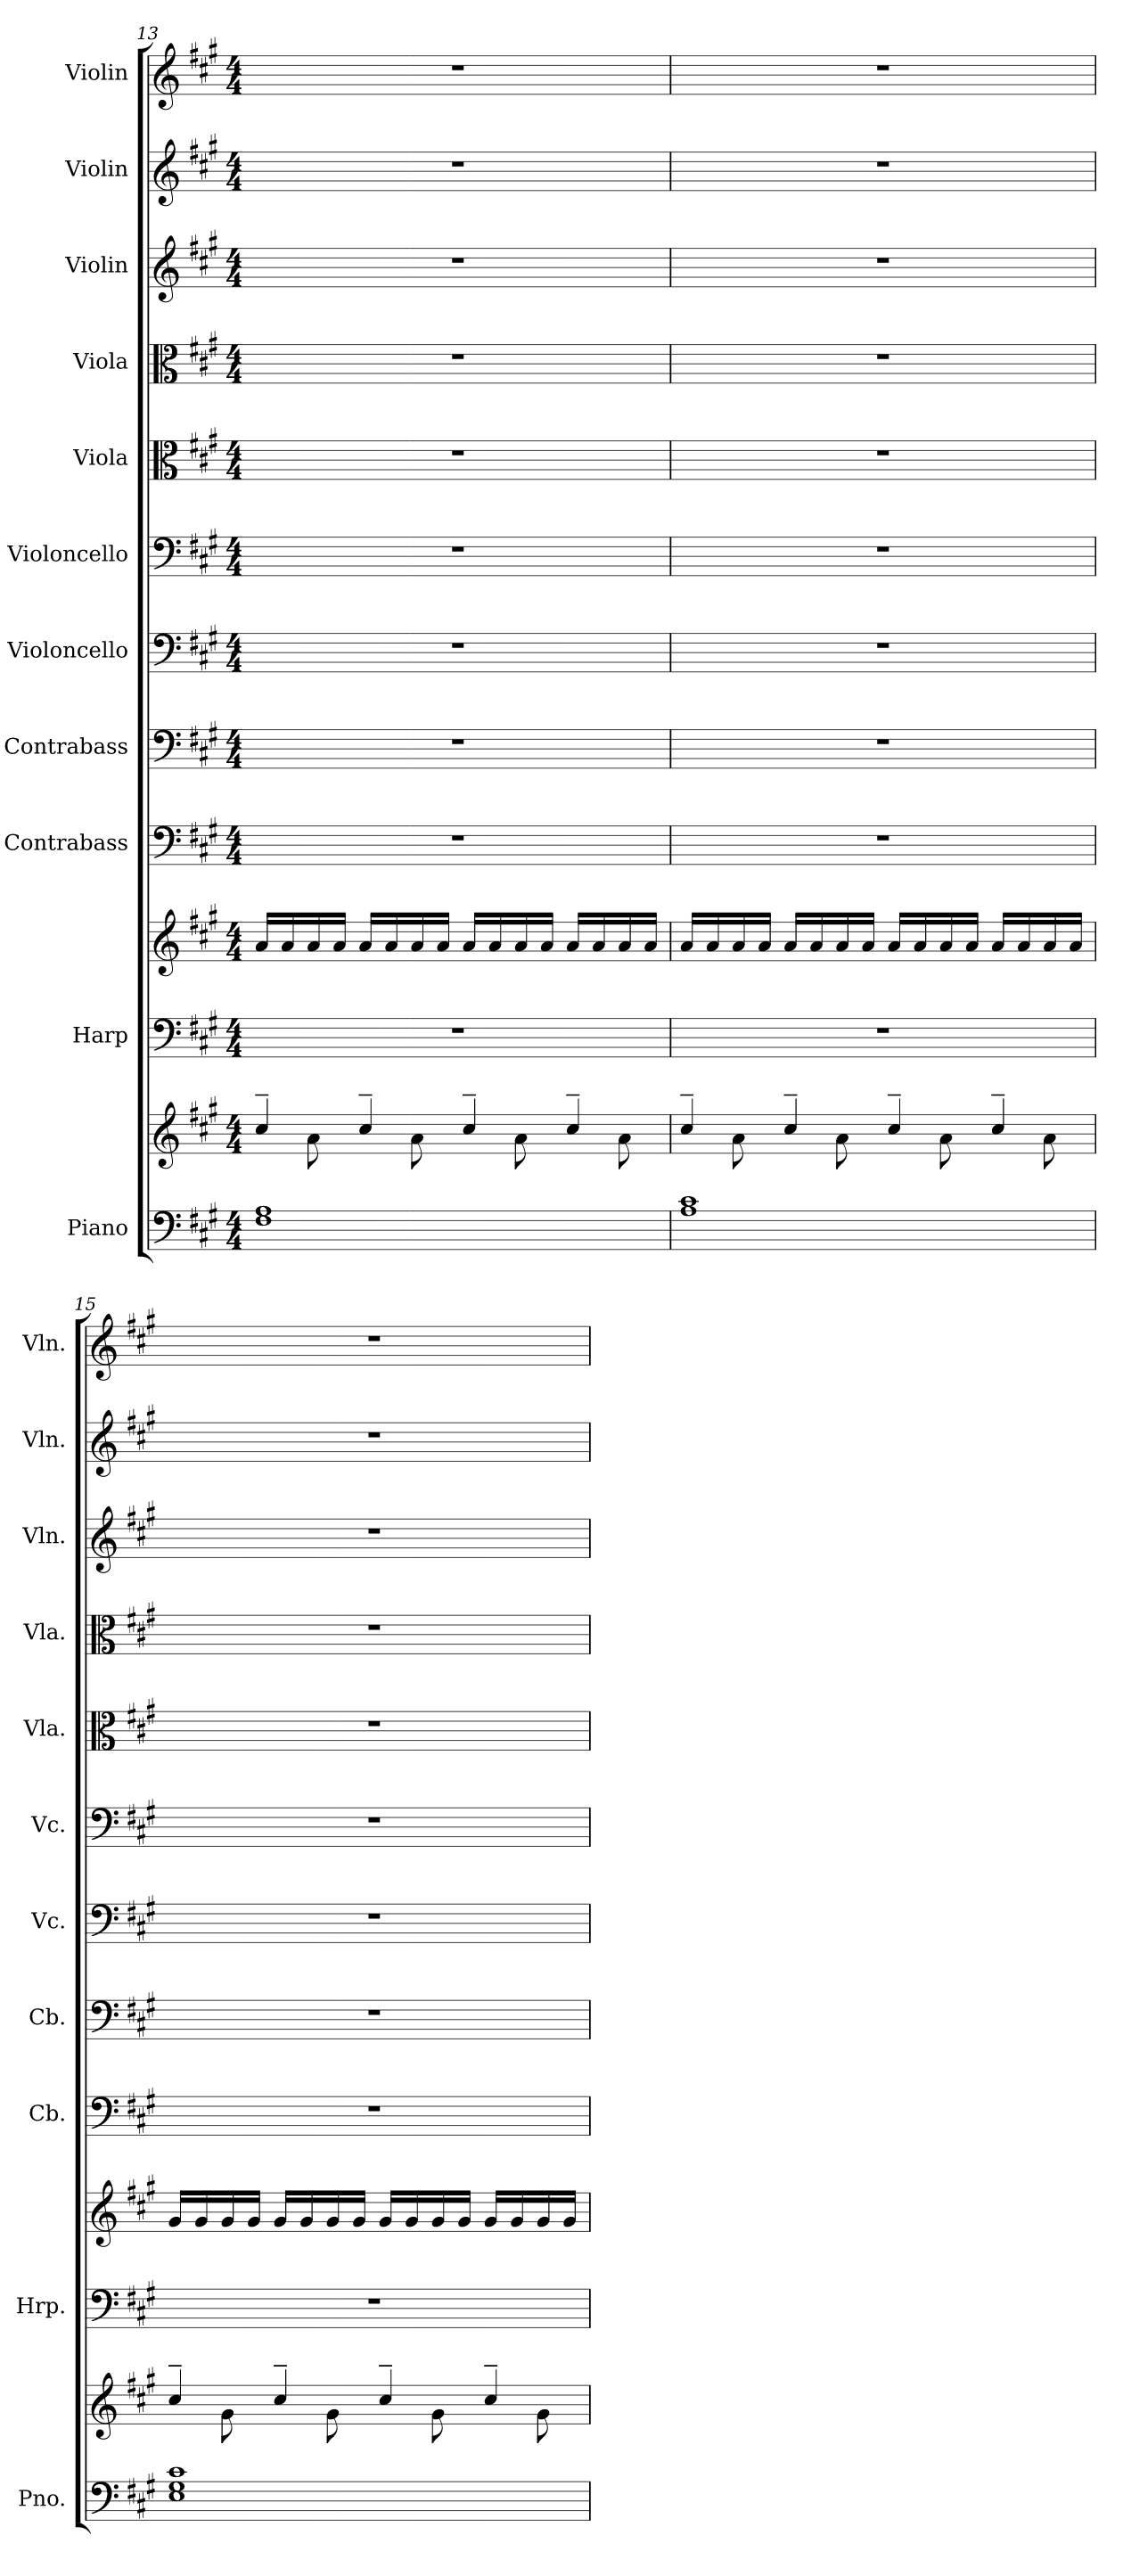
**kern	**kern	**kern	**kern	**kern	**kern	**kern	**kern	**kern	**kern	**kern	**kern	**kern
*part11	*part11	*part10	*part10	*part9	*part8	*part7	*part6	*part5	*part4	*part3	*part2	*part1
*staff13	*staff12	*staff11	*staff10	*staff9	*staff8	*staff7	*staff6	*staff5	*staff4	*staff3	*staff2	*staff1
*I"Piano	*	*I"Harp	*	*I"Contrabass	*I"Contrabass	*I"Violoncello	*I"Violoncello	*I"Viola	*I"Viola	*I"Violin	*I"Violin	*I"Violin
*I'Pno.	*	*I'Hrp.	*	*I'Cb.	*I'Cb.	*I'Vc.	*I'Vc.	*I'Vla.	*I'Vla.	*I'Vln.	*I'Vln.	*I'Vln.
!!LO:PB:g=z
*clefF4	*clefG2	*clefF4	*clefG2	*clefF4	*clefF4	*clefF4	*clefF4	*clefC3	*clefC3	*clefG2	*clefG2	*clefG2
*	*	*	*	*ITrd7c12	*ITrd7c12	*	*	*	*	*	*	*
*k[f#c#g#]	*k[f#c#g#]	*k[f#c#g#]	*k[f#c#g#]	*k[f#c#g#]	*k[f#c#g#]	*k[f#c#g#]	*k[f#c#g#]	*k[f#c#g#]	*k[f#c#g#]	*k[f#c#g#]	*k[f#c#g#]	*k[f#c#g#]
*M4/4	*M4/4	*M4/4	*M4/4	*M4/4	*M4/4	*M4/4	*M4/4	*M4/4	*M4/4	*M4/4	*M4/4	*M4/4
=13	=13	=13	=13	=13	=13	=13	=13	=13	=13	=13	=13	=13
*	*^	*	*	*	*	*	*	*	*	*	*	*
1F# 1A	4cc#~/	8ryy	1r	16a/LL	1r	1r	1r	1r	1r	1r	1r	1r	1r
.	.	.	.	16a/	.	.	.	.	.	.	.	.	.
.	.	8a\	.	16a/	.	.	.	.	.	.	.	.	.
.	.	.	.	16a/JJ	.	.	.	.	.	.	.	.	.
.	4cc#~/	8ryy	.	16a/LL	.	.	.	.	.	.	.	.	.
.	.	.	.	16a/	.	.	.	.	.	.	.	.	.
.	.	8a\	.	16a/	.	.	.	.	.	.	.	.	.
.	.	.	.	16a/JJ	.	.	.	.	.	.	.	.	.
.	4cc#~/	8ryy	.	16a/LL	.	.	.	.	.	.	.	.	.
.	.	.	.	16a/	.	.	.	.	.	.	.	.	.
.	.	8a\	.	16a/	.	.	.	.	.	.	.	.	.
.	.	.	.	16a/JJ	.	.	.	.	.	.	.	.	.
.	4cc#~/	8ryy	.	16a/LL	.	.	.	.	.	.	.	.	.
.	.	.	.	16a/	.	.	.	.	.	.	.	.	.
.	.	8a\	.	16a/	.	.	.	.	.	.	.	.	.
.	.	.	.	16a/JJ	.	.	.	.	.	.	.	.	.
=14	=14	=14	=14	=14	=14	=14	=14	=14	=14	=14	=14	=14	=14
1A 1c#	4cc#~/	8ryy	1r	16a/LL	1r	1r	1r	1r	1r	1r	1r	1r	1r
.	.	.	.	16a/	.	.	.	.	.	.	.	.	.
.	.	8a\	.	16a/	.	.	.	.	.	.	.	.	.
.	.	.	.	16a/JJ	.	.	.	.	.	.	.	.	.
.	4cc#~/	8ryy	.	16a/LL	.	.	.	.	.	.	.	.	.
.	.	.	.	16a/	.	.	.	.	.	.	.	.	.
.	.	8a\	.	16a/	.	.	.	.	.	.	.	.	.
.	.	.	.	16a/JJ	.	.	.	.	.	.	.	.	.
.	4cc#~/	8ryy	.	16a/LL	.	.	.	.	.	.	.	.	.
.	.	.	.	16a/	.	.	.	.	.	.	.	.	.
.	.	8a\	.	16a/	.	.	.	.	.	.	.	.	.
.	.	.	.	16a/JJ	.	.	.	.	.	.	.	.	.
.	4cc#~/	8ryy	.	16a/LL	.	.	.	.	.	.	.	.	.
.	.	.	.	16a/	.	.	.	.	.	.	.	.	.
.	.	8a\	.	16a/	.	.	.	.	.	.	.	.	.
.	.	.	.	16a/JJ	.	.	.	.	.	.	.	.	.
!!LO:PB:g=z
=15	=15	=15	=15	=15	=15	=15	=15	=15	=15	=15	=15	=15	=15
1E 1G# 1c#	4cc#~/	8ryy	1r	16g#/LL	1r	1r	1r	1r	1r	1r	1r	1r	1r
.	.	.	.	16g#/	.	.	.	.	.	.	.	.	.
.	.	8g#\	.	16g#/	.	.	.	.	.	.	.	.	.
.	.	.	.	16g#/JJ	.	.	.	.	.	.	.	.	.
.	4cc#~/	8ryy	.	16g#/LL	.	.	.	.	.	.	.	.	.
.	.	.	.	16g#/	.	.	.	.	.	.	.	.	.
.	.	8g#\	.	16g#/	.	.	.	.	.	.	.	.	.
.	.	.	.	16g#/JJ	.	.	.	.	.	.	.	.	.
.	4cc#~/	8ryy	.	16g#/LL	.	.	.	.	.	.	.	.	.
.	.	.	.	16g#/	.	.	.	.	.	.	.	.	.
.	.	8g#\	.	16g#/	.	.	.	.	.	.	.	.	.
.	.	.	.	16g#/JJ	.	.	.	.	.	.	.	.	.
.	4cc#~/	8ryy	.	16g#/LL	.	.	.	.	.	.	.	.	.
.	.	.	.	16g#/	.	.	.	.	.	.	.	.	.
.	.	8g#\	.	16g#/	.	.	.	.	.	.	.	.	.
.	.	.	.	16g#/JJ	.	.	.	.	.	.	.	.	.
*	*v	*v	*	*	*	*	*	*	*	*	*	*	*
=	=	=	=	=	=	=	=	=	=	=	=	=
*-	*-	*-	*-	*-	*-	*-	*-	*-	*-	*-	*-	*-
